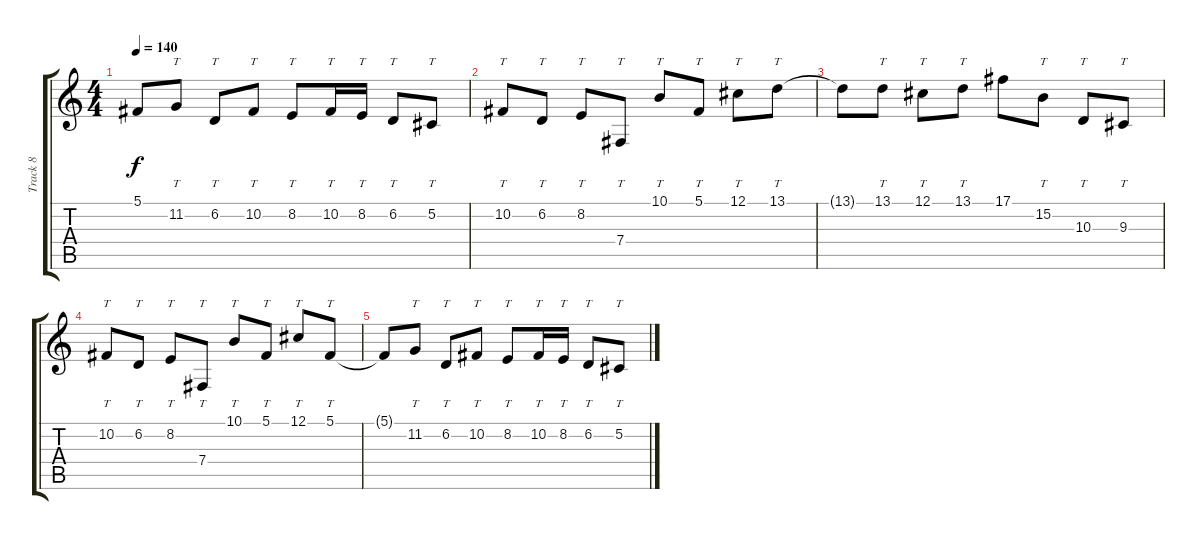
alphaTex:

\track ("Track 8" "Track 8") {instrument lead1square}
\staff {score tabs}
\tuning (Db4 Ab3 E3 B2 Gb2 B1) {hide}
\ts (4 4)
\tempo 140
\clef g2
\ks c
5.1{t}.8{dy f} 11.2.8{tt} 6.2.8{tt} 10.2.8{tt} 8.2.8{tt} 10.2.16{tt} 8.2.16{tt} 6.2.8{tt} 5.2.8{tt} |
10.2.8{tt} 6.2.8{tt} 8.2.8{tt} 7.4.8{tt} 10.1.8{tt} 5.1.8{tt} 12.1.8{tt} 13.1.8{tt} |
13.1{t}.8 13.1.8{tt} 12.1.8{tt} 13.1.8{tt} 17.1.8 15.2.8{tt} 10.3.8{tt} 9.3.8{tt} |
10.2.8{tt} 6.2.8{tt} 8.2.8{tt} 7.4.8{tt} 10.1.8{tt} 5.1.8{tt} 12.1.8{tt} 5.1.8{tt} |
5.1{t}.8 11.2.8{tt} 6.2.8{tt} 10.2.8{tt} 8.2.8{tt} 10.2.16{tt} 8.2.16{tt} 6.2.8{tt} 5.2.8{tt}
